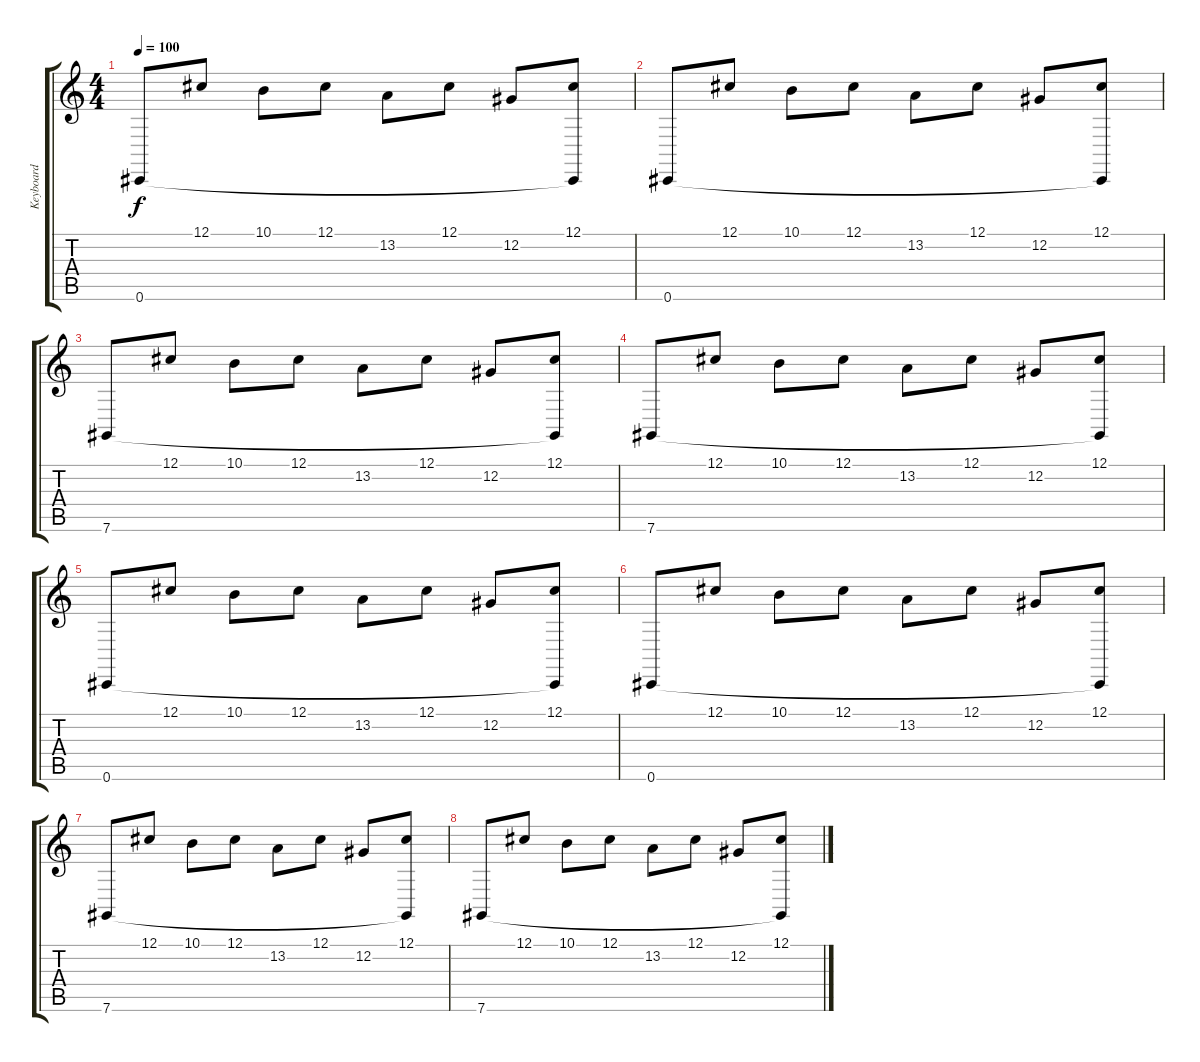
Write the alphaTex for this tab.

\track ("Keyboard" "Keyboard") {instrument brightacousticpiano}
\staff {score tabs}
\tuning (Db4 Ab3 E3 B2 Gb2 Db2) {hide}
\ts (4 4)
\tempo 100
\clef g2
\ks c
0.6.8{dy f instrument brightacousticpiano} 12.1.8 10.1.8 12.1.8 13.2.8 12.1.8 12.2.8 (12.1 0.6{t}).8 |
0.6.8 12.1.8 10.1.8 12.1.8 13.2.8 12.1.8 12.2.8 (12.1 0.6{t}).8 |
7.6.8 12.1.8 10.1.8 12.1.8 13.2.8 12.1.8 12.2.8 (12.1 7.6{t}).8 |
7.6.8 12.1.8 10.1.8 12.1.8 13.2.8 12.1.8 12.2.8 (12.1 7.6{t}).8 |
0.6.8 12.1.8 10.1.8 12.1.8 13.2.8 12.1.8 12.2.8 (12.1 0.6{t}).8 |
0.6.8 12.1.8 10.1.8 12.1.8 13.2.8 12.1.8 12.2.8 (12.1 0.6{t}).8 |
7.6.8 12.1.8 10.1.8 12.1.8 13.2.8 12.1.8 12.2.8 (12.1 7.6{t}).8 |
7.6.8 12.1.8 10.1.8 12.1.8 13.2.8 12.1.8 12.2.8 (12.1 7.6{t}).8
